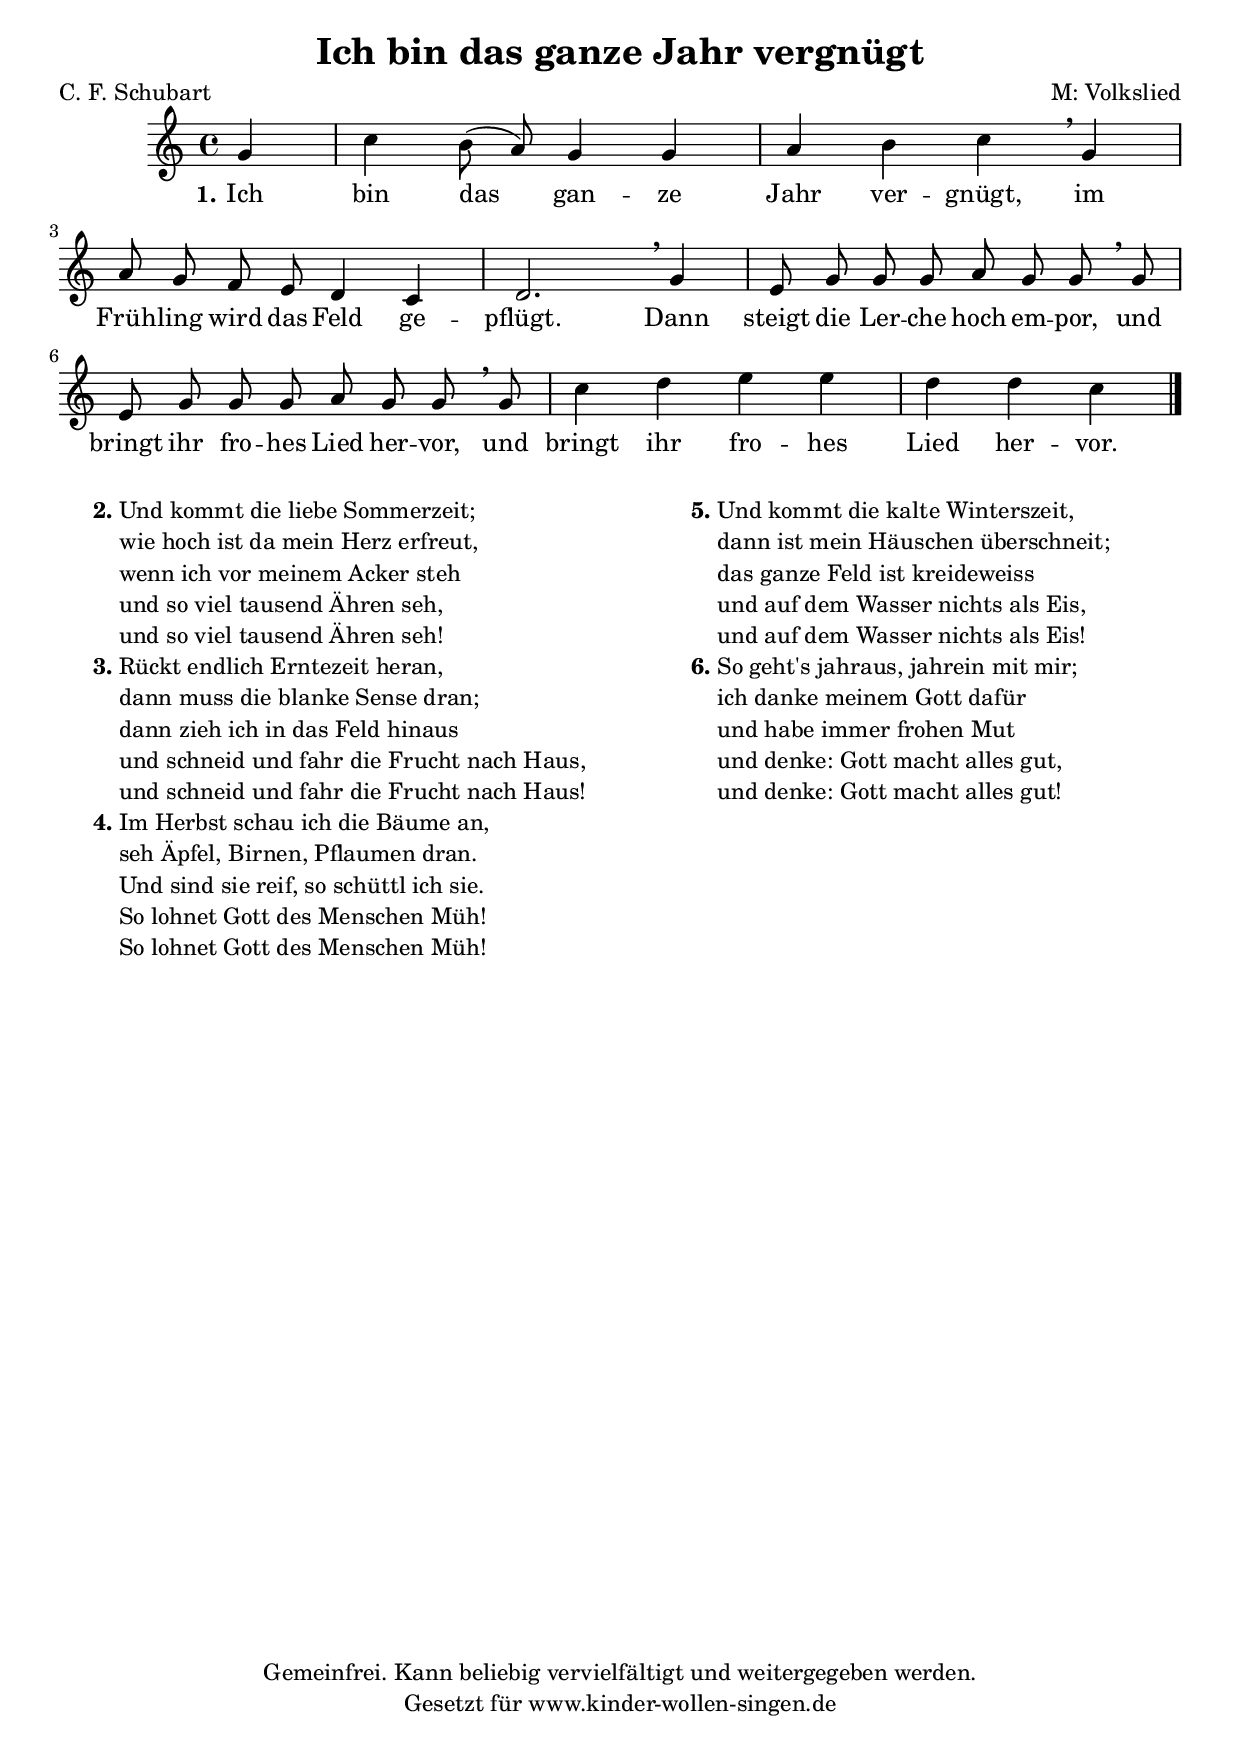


\header {
  	title = "Ich bin das ganze Jahr vergnügt"
	composer = "M: Volkslied"
	poet = "C. F. Schubart"
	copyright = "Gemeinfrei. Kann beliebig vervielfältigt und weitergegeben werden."
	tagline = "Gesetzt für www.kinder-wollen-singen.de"
}

\version "2.12.3"

common = {
  \time 4/4
  \key c \major
  \partial 4

}



Singstimme = \relative g' {
g4 |
c4 b8( a8) g4 g4 |
a4 b4 c4 \breathe g4 |
a8 g8 f8 e8 d4 c4 |
d2. \breathe g4 |

e8 g8 g8 g8 a8 g8 g8 \breathe g8 |
e8 g8 g8 g8 a8 g8 g8 \breathe g8 |
c4 d4 e4 e4 |
d4 d4 c4 |
\bar "|."
}

Stropheeins = \lyrics {
  \set stanza = #"1." Ich bin das gan -- ze Jahr ver -- gnügt,
  im Früh -- ling wird das Feld ge -- pflügt.
  Dann steigt die Ler -- che hoch em -- por,
  und bringt ihr fro -- hes Lied her -- vor, 
  und bringt ihr fro -- hes Lied her -- vor.
}


\score {

{
<<
\new Voice = "mel" { \common \autoBeamOff \Singstimme }
\new Lyrics \lyricsto mel \Stropheeins
>>
}

\layout {
\context { \RemoveEmptyStaffContext }
}

}

\markup {
\fill-line {
\hspace #0.1 % moves the column off the left margin;
% can be removed if space on the page is tight
\column {
\line { \bold "2."
\column {
"Und kommt die liebe Sommerzeit;"
"wie hoch ist da mein Herz erfreut,"
"wenn ich vor meinem Acker steh"
"und so viel tausend Ähren seh,"
"und so viel tausend Ähren seh!"
}
}
\hspace #0.1 % adds vertical spacing between verses
\line { \bold "3."
\column {
"Rückt endlich Erntezeit heran,"
"dann muss die blanke Sense dran;"
"dann zieh ich in das Feld hinaus"
"und schneid und fahr die Frucht nach Haus,"
"und schneid und fahr die Frucht nach Haus!"
}
}
\hspace #0.1 % adds vertical spacing between verses
\line { \bold "4."
\column {
"Im Herbst schau ich die Bäume an,"
"seh Äpfel, Birnen, Pflaumen dran."
"Und sind sie reif, so schüttl ich sie."
"So lohnet Gott des Menschen Müh!"
"So lohnet Gott des Menschen Müh!"
}
}
}
\hspace #0.1 % adds horizontal spacing between columns;
% if they are still too close, add more " " pairs
% until the result looks good
\column {
\line { \bold "5."
\column {
"Und kommt die kalte Winterszeit,"
"dann ist mein Häuschen überschneit;"
"das ganze Feld ist kreideweiss"
"und auf dem Wasser nichts als Eis,"
"und auf dem Wasser nichts als Eis!"
}
}
\hspace #0.1 % adds vertical spacing between verses
\line { \bold "6."
\column {
"So geht's jahraus, jahrein mit mir;"
"ich danke meinem Gott dafür"
"und habe immer frohen Mut"
"und denke: Gott macht alles gut,"
"und denke: Gott macht alles gut!"
}
}
}
\hspace #0.1 % gives some extra space on the right margin;
% can be removed if page space is tight
}
}
